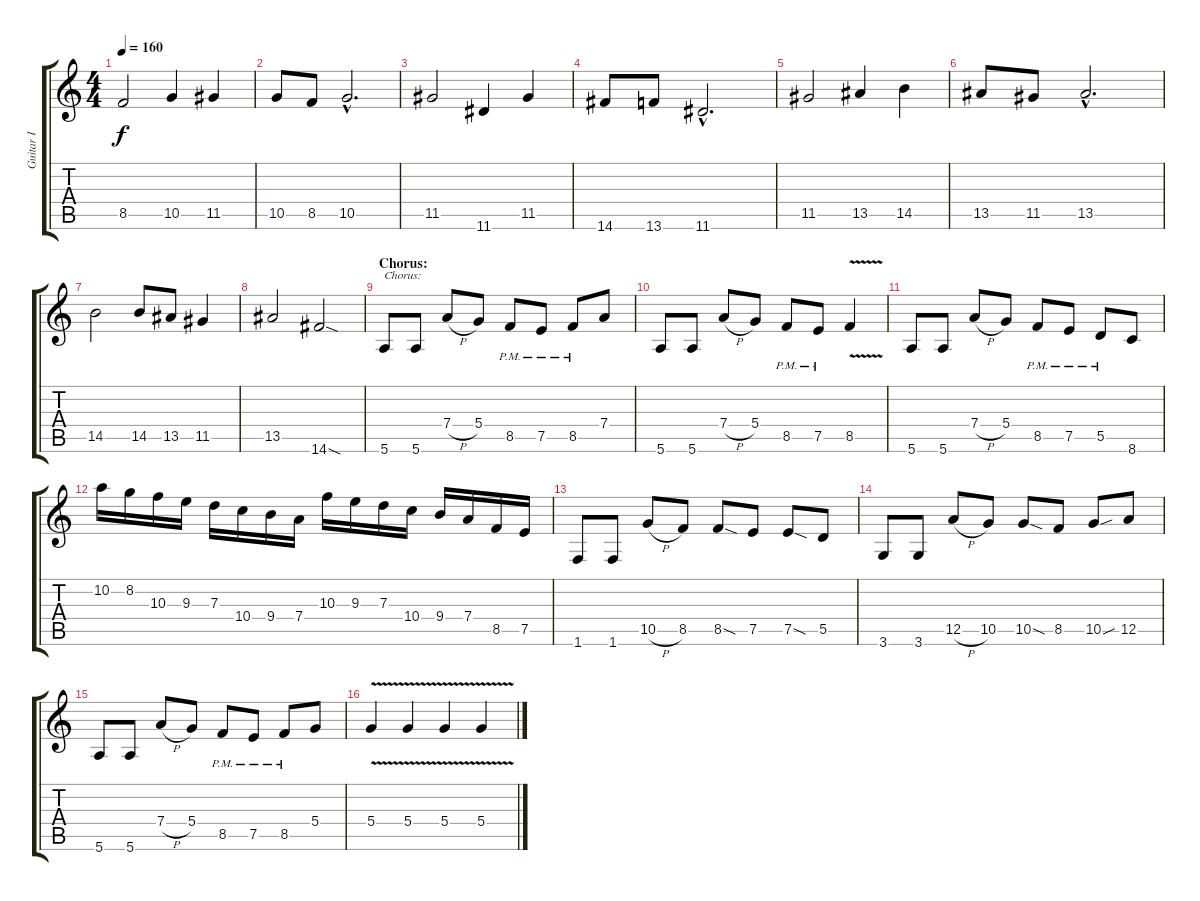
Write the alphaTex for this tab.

\track ("Guitar I" "Guitar I") {instrument distortionguitar}
\staff {score tabs}
\tuning (E4 B3 G3 D3 A2 E2) {hide}
\ts (4 4)
\tempo 160
\clef g2
\ks c
8.5.2{dy f} 10.5.4 11.5.4 |
10.5.8 8.5.8 10.5{hac}.2{d} |
11.5.2 11.6.4 11.5.4 |
14.6.8 13.6.8 11.6{hac}.2{d} |
11.5.2 13.5.4 14.5.4 |
13.5.8 11.5.8 13.5{hac}.2{d} |
14.5.2 14.5.8 13.5.8 11.5.4 |
13.5.2 14.6{sod}.2 |
\section ("" "Chorus:")
5.6.8{txt "Chorus:"} 5.6.8 7.4{h}.8 5.4.8 8.5{pm}.8 7.5{pm}.8 8.5{pm}.8 7.4.8 |
5.6.8 5.6.8 7.4{h}.8 5.4.8 8.5{pm}.8 7.5{pm}.8 8.5{v}.4 |
5.6.8 5.6.8 7.4{h}.8 5.4.8 8.5{pm}.8 7.5{pm}.8 5.5{pm}.8 8.6.8 |
10.2.16 8.2.16 10.3.16 9.3.16 7.3.16 10.4.16 9.4.16 7.4.16 10.3.16 9.3.16 7.3.16 10.4.16 9.4.16 7.4.16 8.5.16 7.5.16 |
1.6.8 1.6.8 10.5{h}.8 8.5.8 8.5{sod}.8 7.5.8 7.5{sod}.8 5.5.8 |
3.6.8 3.6.8 12.5{h}.8 10.5.8 10.5{sod}.8 8.5.8 10.5{sou}.8 12.5.8 |
5.6.8 5.6.8 7.4{h}.8 5.4.8 8.5{pm}.8 7.5{pm}.8 8.5{pm}.8 5.4.8 |
5.4{v}.4 5.4{v}.4 5.4{v}.4 5.4{v}.4
